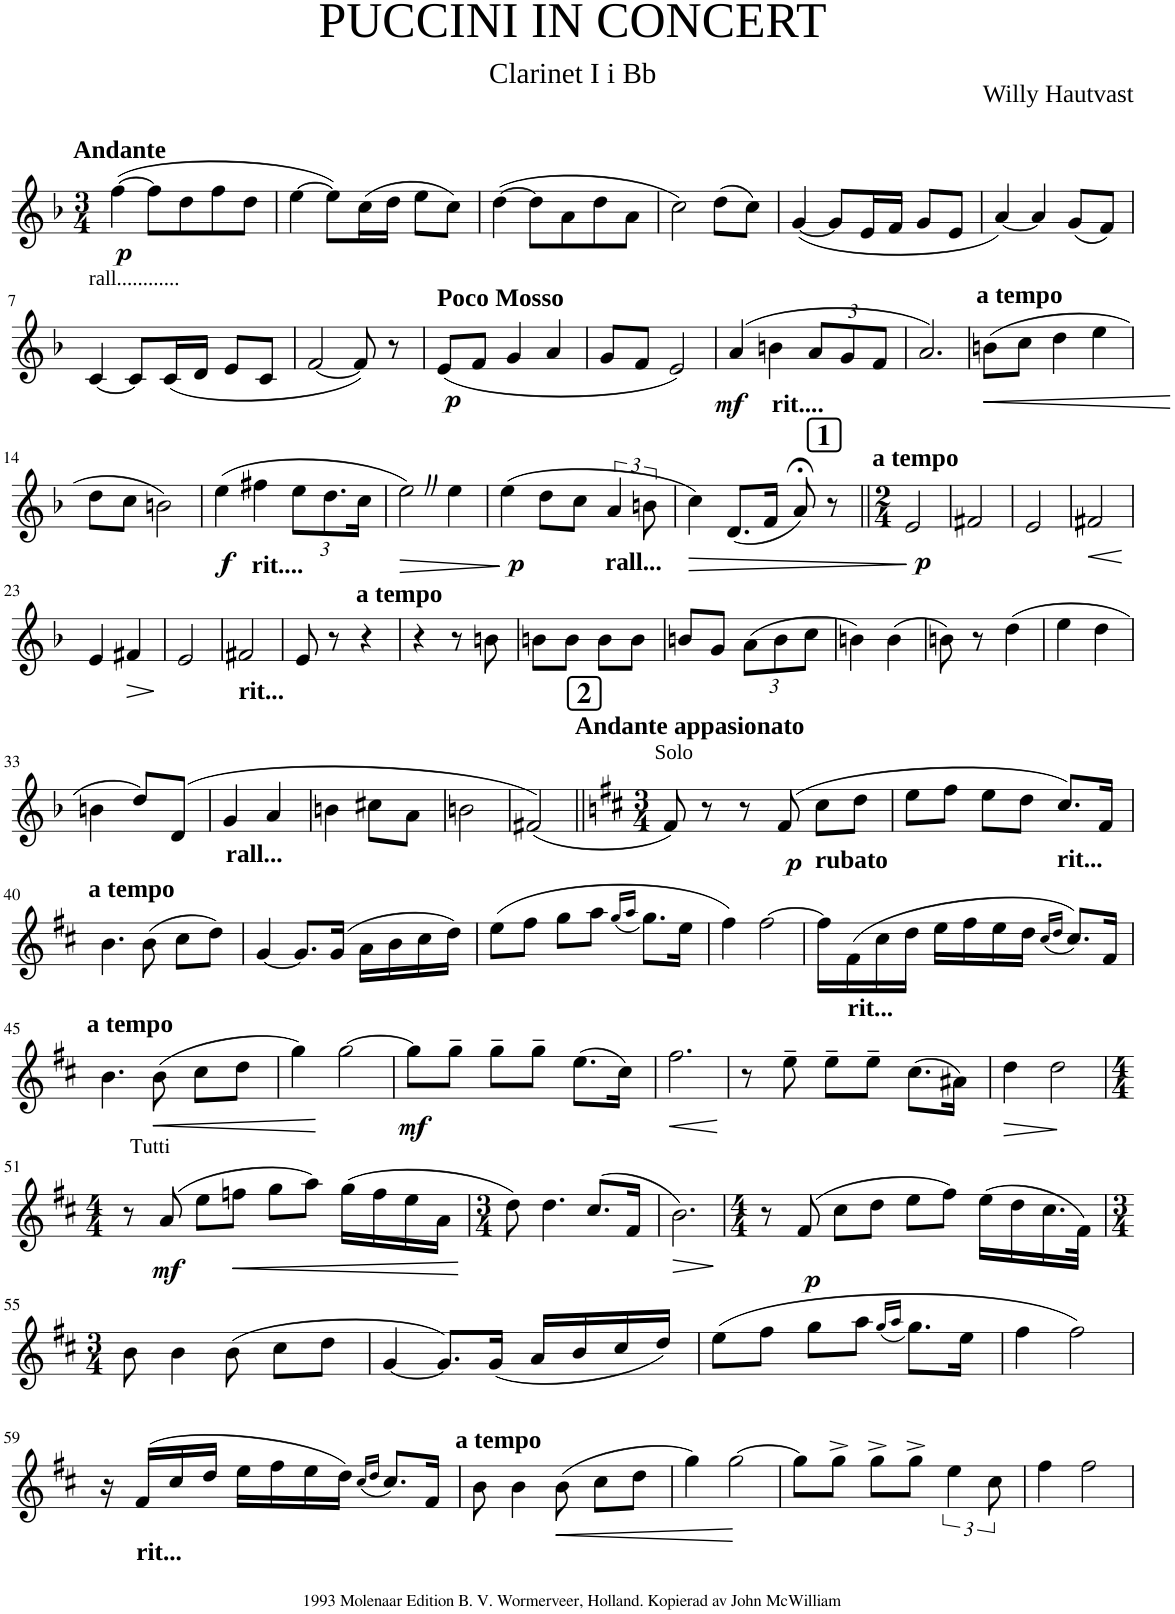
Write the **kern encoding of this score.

**kern	**dynam
*part1	*part1
*staff1	*staff1
*I"Bb Clarinet	*
*I'Cl	*
*clefG2	*
*Trd1c2	*
*k[b-]	*
*M3/4	*
=1	=1
!LO:TX:a:B:t=Andante	!
!	!LO:DY:b
([4ff\	p
8ff\L]	.
8dd\	.
8ff\	.
8dd\J	.
=2	=2
[4ee\	.
8ee\L])	.
(16cc\L	.
16dd\JJ	.
8ee\L	.
8cc\J)	.
=3	=3
([4dd\	.
8dd\L]	.
8a\	.
8dd\	.
8a\J	.
=4	=4
2cc\)	.
(8dd\L	.
8cc\J)	.
=5	=5
([4g/	.
8g/L]	.
16e/L	.
16f/JJ	.
8g/L	.
8e/J	.
=6	=6
[4a/)	.
4a/]	.
(8g/L	.
8f/J)	.
!!LO:LB:g=z
=7	=7
!LO:TX:a:t=rall............	!
[4c/	.
8c/L]	.
(16c/L	.
16d/JJ	.
8e/L	.
8c/J	.
=8	=8
[2f/	.
8f/])	.
8r	.
=9	=9
!LO:TX:a:B:t=Poco Mosso	!
!	!LO:DY:b
(8e/L	p
8f/J	.
4g/	.
4a/	.
=10	=10
8g/L	.
8f/J	.
2e/)	.
=11	=11
!	!LO:DY:b
(4a/	mf
4bn\	.
*Xbrackettup	*
!LO:TX:b:B:t=rit....	!
12a/L	.
12g/	.
12f/J	.
=12	=12
2.a/)	.
=13	=13
!LO:TX:a:B:t=a tempo	!
!	!LO:HP:b
(8bn\L	<
8cc\J	.
4dd\	.
4ee\	.
.	[
!!LO:LB:g=z
=14	=14
8dd\L	.
8cc\J	.
2bn\)	.
=15	=15
!	!LO:DY:b
(4ee\	f
!LO:TX:b:B:t=rit....	!
4ff#X\	.
12ee\L	.
12.dd\	.
24cc\Jk	.
=16	=16
!	!LO:HP:b
2eeZ\)	>
4ee\	.
.	]
=17	=17
!	!LO:DY:b
(4ee\	p
8dd\L	.
8cc\J	.
*brackettup	*
!LO:TX:b:B:t=rall...	!
6a/	.
12bn\	.
=18	=18
!	!LO:HP:b
4cc\)	>
(8.d/L	.
16f/Jk	.
8a;</)	.
8r	.
.	]
=19||	=19||
!!LO:REH:place=s1:a:B:cj:fs=14:t=1
*M2/4	*
!LO:TX:a:B:t=a tempo	!
!	!LO:DY:b
2e/	p
=20	=20
2f#X/	.
=21	=21
2e/	.
=22	=22
!	!LO:HP:b
2f#X/	<
.	[
!!LO:LB:g=z
=23	=23
4e/	.
!	!LO:HP:b
4f#X/	>
.	]
=24	=24
2e/	.
=25	=25
!LO:TX:b:B:t=rit...	!
2f#X/	.
=26	=26
!LO:TX:a:B:t=a tempo	!
8e/	.
8r	.
4r	.
=27	=27
4r	.
8r	.
8bn\	.
=28	=28
8bn\L	.
8b\J	.
8b\L	.
8b\J	.
=29	=29
8bn/L	.
8g/J	.
*Xbrackettup	*
(12a\L	.
12b\	.
12cc\J	.
=30	=30
4bn\)	.
(4b\	.
=31	=31
8bn\)	.
8r	.
(4dd\	.
=32	=32
4ee\	.
4dd\	.
!!LO:LB:g=z
=33	=33
4bn\	.
8dd/L)	.
(8d/J	.
=34	=34
!LO:TX:b:B:t=rall...	!
4g/	.
4a/	.
=35	=35
4bn\	.
8cc#X\L	.
8a\J	.
=36	=36
2bn\	.
=37	=37
(2f#X/)	.
=38||	=38||
!!LO:REH:place=s1:a:B:cj:fs=14:t=2
*k[f#c#]	*
*M3/4	*
!LO:TX:a:B:t=Andante appasionato	!
!LO:TX:a:t=Solo	!
8f#/)	.
8r	.
8r	.
!	!LO:DY:b
(8f#/	p
!LO:TX:b:B:t=rubato	!
8cc#\L	.
8dd\J	.
=39	=39
8ee\L	.
8ff#\J	.
8ee\L	.
8dd\J	.
!LO:TX:b:B:t=rit...	!
8.cc#/L)	.
16f#/Jk	.
!!LO:LB:g=z
=40	=40
!LO:TX:a:B:t=a tempo	!
4.b\	.
(8b\	.
8cc#\L	.
8dd\J)	.
=41	=41
[4g/	.
8.g/L]	.
(16g/Jk	.
16a\LL	.
16b\	.
16cc#\	.
16dd\JJ)	.
=42	=42
(8ee\L	.
8ff#\J	.
8gg\L	.
8aa\J	.
(16qgg/LL	.
16qaa/JJ	.
8.gg\L)	.
16ee\Jk	.
=43	=43
4ff#\)	.
[2ff#\	.
=44	=44
16ff#\LL]	.
!LO:TX:b:B:t=rit...	!
(16f#\	.
16cc#\	.
16dd\JJ	.
16ee\LL	.
16ff#\	.
16ee\	.
16dd\JJ	.
(16qcc#/LL	.
16qdd/JJ	.
8.cc#/L))	.
16f#/Jk	.
!!LO:LB:g=z
=45	=45
!LO:TX:a:B:t=a tempo	!
4.b\	.
!	!LO:HP:b
(8b\	<
8cc#\L	.
8dd\J	.
.	[
=46	=46
4gg\)	.
[2gg\	.
=47	=47
!	!LO:DY:b
8gg\L]	mf
8gg~\J	.
8gg~\L	.
8gg~\J	.
(8.ee\L	.
16cc#\Jk)	.
=48	=48
!	!LO:HP:b
2.ff#\	<
.	[
=49	=49
8r	.
8ee~\	.
8ee~\L	.
8ee~\J	.
(8.cc#\L	.
16a#X\Jk)	.
=50	=50
!	!LO:HP:b
4dd\	>
2dd\	.
.	]
!!LO:LB:g=z
=51	=51
*M4/4	*
8r	.
!LO:TX:a:t=Tutti	!
!	!LO:DY:b
(8a/	mf
8ee\L	.
!	!LO:HP:b
8ffn\J	<
8gg\L	.
8aa\J)	.
(16gg\LL	.
16ff\	.
16ee\	.
16a\JJ	.
.	[
=52	=52
*M3/4	*
8dd\)	.
4.dd\	.
(8.cc#/L	.
16f#/Jk	.
=53	=53
!	!LO:HP:b
2.b\)	>
.	]
=54	=54
*M4/4	*
8r	.
!	!LO:DY:b
(8f#/	p
8cc#\L	.
8dd\J	.
8ee\L	.
8ff#\J)	.
(16ee\LL	.
16dd\	.
16.cc#\	.
32f#\JJk)	.
!!LO:LB:g=z
=55	=55
*M3/4	*
8b\	.
4b\	.
(8b\	.
8cc#\L	.
8dd\J	.
=56	=56
[4g/	.
8.g/L])	.
(16g/Jk	.
16a/LL	.
16b/	.
16cc#/	.
16dd/JJ)	.
=57	=57
(8ee\L	.
8ff#\J	.
8gg\L	.
8aa\J	.
(16qgg/LL	.
16qaa/JJ	.
8.gg\L)	.
16ee\Jk	.
=58	=58
4ff#\	.
2ff#\)	.
!!LO:LB:g=z
=59	=59
16r	.
!LO:TX:b:B:t=rit...	!
(16f#/LL	.
16cc#/	.
16dd/JJ	.
16ee\LL	.
16ff#\	.
16ee\	.
16dd\JJ)	.
(16qcc#/LL	.
16qdd/JJ	.
8.cc#/L)	.
16f#/Jk	.
=60	=60
!LO:TX:a:B:t=a tempo	!
8b\	.
4b\	.
!	!LO:HP:b
(8b\	<
8cc#\L	.
8dd\J	.
.	[
=61	=61
4gg\)	.
[2gg\	.
=62	=62
8gg\L]	.
8gg^\J	.
8gg^\L	.
8gg^\J	.
*brackettup	*
6ee\	.
12cc#\	.
=63	=63
4ff#\	.
2ff#\	.
=	=
*-	*-
